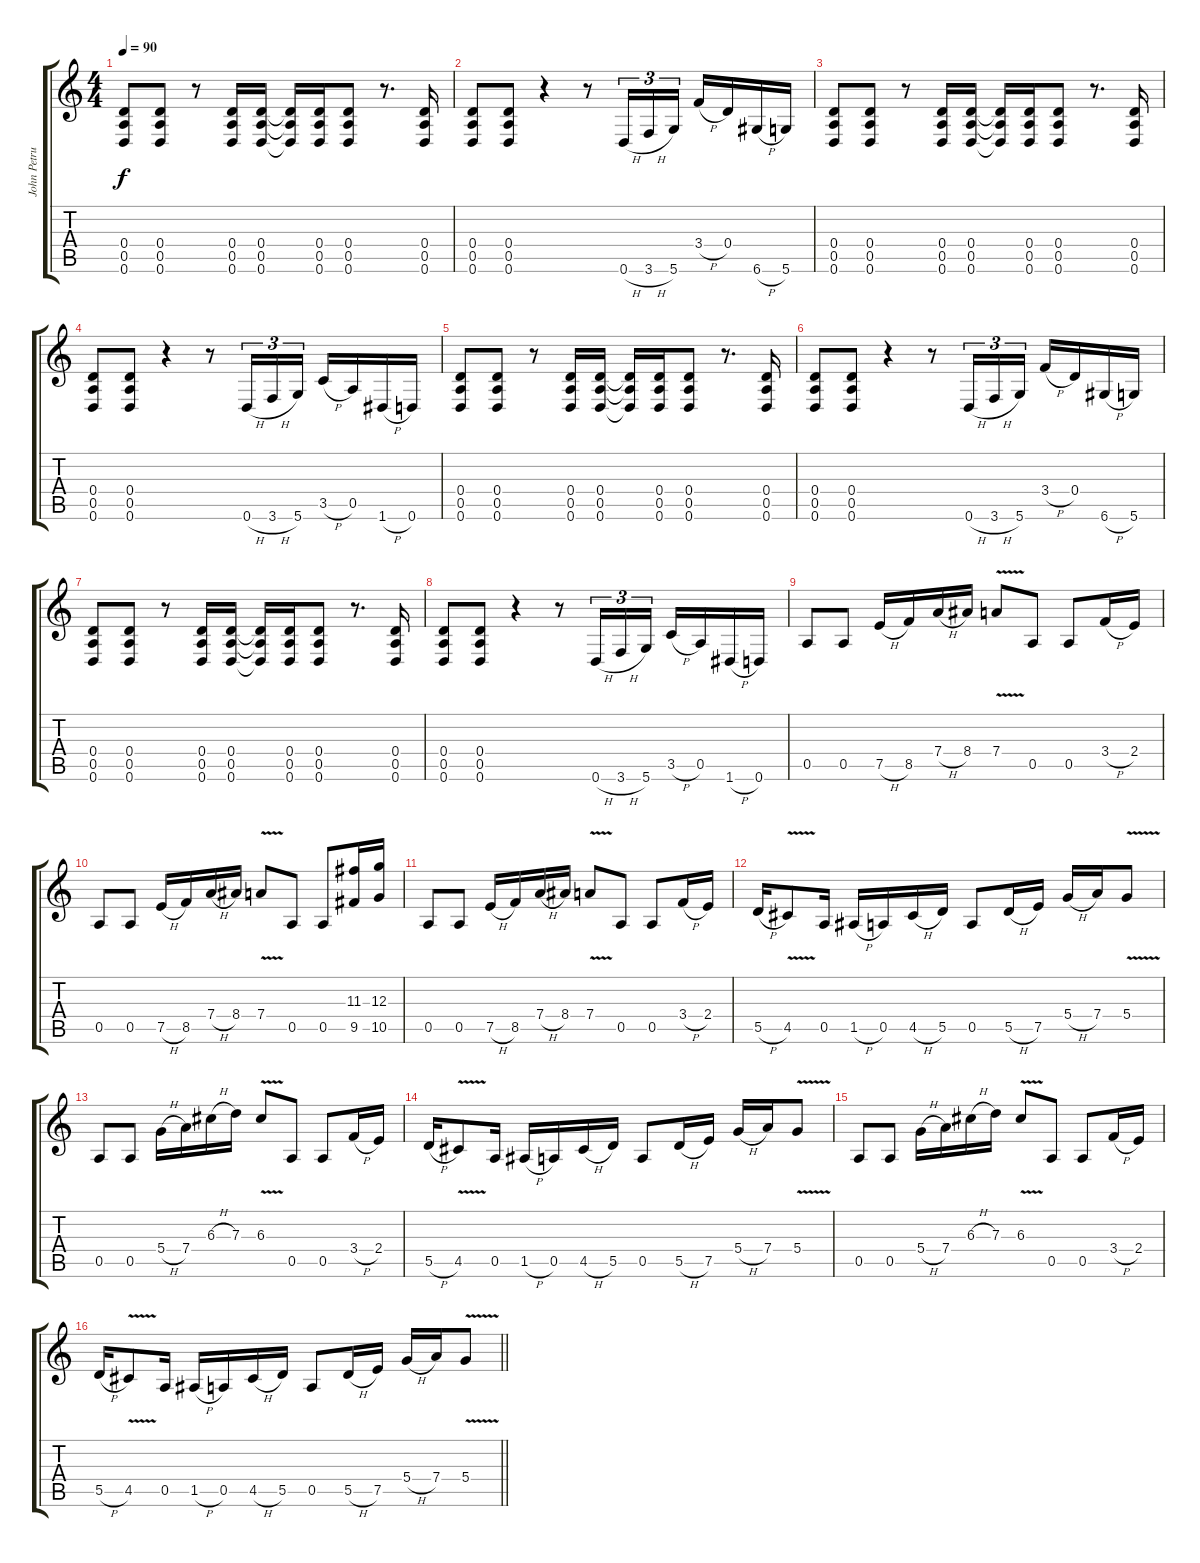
\track ("John Petrucci" "John Petru") {instrument acousticguitarsteel}
\staff {score tabs}
\tuning (E4 B3 G3 D3 A2 D2) {hide}
\ts (4 4)
\tempo 90
\clef g2
\ks c
(0.4 0.5 0.6).8{dy f} (0.4 0.5 0.6).8 r.8 (0.4 0.5 0.6).16 (0.4 0.5 0.6).16 (0.4{t} 0.5{t} 0.6{t}).16 (0.4 0.5 0.6).16 (0.4 0.5 0.6).8 r.8{d} (0.4 0.5 0.6).16 |
(0.4 0.5 0.6).8 (0.4 0.5 0.6).8 r.4 r.8 0.6{h}.16{tu (3 2)} 3.6{h}.16{tu (3 2)} 5.6.16{tu (3 2)} 3.4{h}.16 0.4.16 6.6{h}.16 5.6.16 |
(0.4 0.5 0.6).8 (0.4 0.5 0.6).8 r.8 (0.4 0.5 0.6).16 (0.4 0.5 0.6).16 (0.4{t} 0.5{t} 0.6{t}).16 (0.4 0.5 0.6).16 (0.4 0.5 0.6).8 r.8{d} (0.4 0.5 0.6).16 |
(0.4 0.5 0.6).8 (0.4 0.5 0.6).8 r.4 r.8 0.6{h}.16{tu (3 2)} 3.6{h}.16{tu (3 2)} 5.6.16{tu (3 2)} 3.5{h}.16 0.5.16 1.6{h}.16 0.6.16 |
(0.4 0.5 0.6).8 (0.4 0.5 0.6).8 r.8 (0.4 0.5 0.6).16 (0.4 0.5 0.6).16 (0.4{t} 0.5{t} 0.6{t}).16 (0.4 0.5 0.6).16 (0.4 0.5 0.6).8 r.8{d} (0.4 0.5 0.6).16 |
(0.4 0.5 0.6).8 (0.4 0.5 0.6).8 r.4 r.8 0.6{h}.16{tu (3 2)} 3.6{h}.16{tu (3 2)} 5.6.16{tu (3 2)} 3.4{h}.16 0.4.16 6.6{h}.16 5.6.16 |
(0.4 0.5 0.6).8 (0.4 0.5 0.6).8 r.8 (0.4 0.5 0.6).16 (0.4 0.5 0.6).16 (0.4{t} 0.5{t} 0.6{t}).16 (0.4 0.5 0.6).16 (0.4 0.5 0.6).8 r.8{d} (0.4 0.5 0.6).16 |
(0.4 0.5 0.6).8 (0.4 0.5 0.6).8 r.4 r.8 0.6{h}.16{tu (3 2)} 3.6{h}.16{tu (3 2)} 5.6.16{tu (3 2)} 3.5{h}.16 0.5.16 1.6{h}.16 0.6.16 |
0.5.8 0.5.8 7.5{h}.16 8.5.16 7.4{h}.16 8.4.16 7.4{v}.8 0.5.8 0.5.8 3.4{h}.16 2.4.16 |
0.5.8 0.5.8 7.5{h}.16 8.5.16 7.4{h}.16 8.4.16 7.4{v}.8 0.5.8 0.5.8 (11.3 9.5).16 (12.3 10.5).16 |
0.5.8 0.5.8 7.5{h}.16 8.5.16 7.4{h}.16 8.4.16 7.4{v}.8 0.5.8 0.5.8 3.4{h}.16 2.4.16 |
5.5{h}.16 4.5{v}.8 0.5.16 1.5{h}.16 0.5.16 4.5{h}.16 5.5.16 0.5.8 5.5{h}.16 7.5.16 5.4{h}.16 7.4.16 5.4{v}.8 |
0.5.8 0.5.8 5.4{h}.16 7.4.16 6.3{h}.16 7.3.16 6.3{v}.8 0.5.8 0.5.8 3.4{h}.16 2.4.16 |
5.5{h}.16 4.5{v}.8 0.5.16 1.5{h}.16 0.5.16 4.5{h}.16 5.5.16 0.5.8 5.5{h}.16 7.5.16 5.4{h}.16 7.4.16 5.4{v}.8 |
0.5.8 0.5.8 5.4{h}.16 7.4.16 6.3{h}.16 7.3.16 6.3{v}.8 0.5.8 0.5.8 3.4{h}.16 2.4.16 |
\barLineRight lightlight
5.5{h}.16 4.5{v}.8 0.5.16 1.5{h}.16 0.5.16 4.5{h}.16 5.5.16 0.5.8 5.5{h}.16 7.5.16 5.4{h}.16 7.4.16 5.4{v}.8
